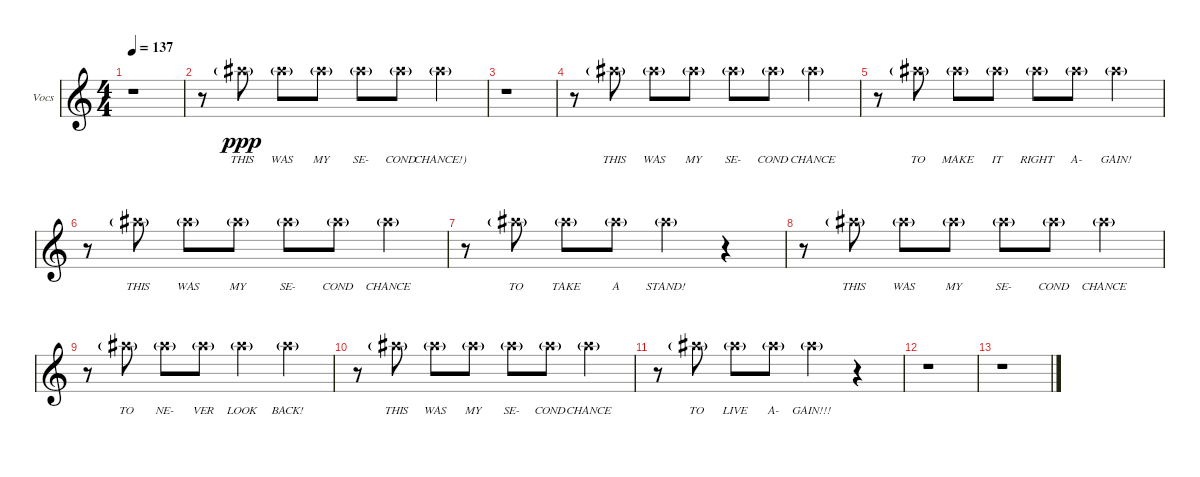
\defaultSystemsLayout 4
\bracketExtendMode groupsimilarinstruments
\firstSystemTrackNameOrientation horizontal
\otherSystemsTrackNameOrientation horizontal
\track ("Vocals - Shane" "Vocs") {instrument acousticguitarsteel}
\staff {score}
\tuning (Eb4 Bb3 Gb3 Db3 Ab2 Db2)
\ts (4 4)
\tempo 137
\clef g2
\ks c
r.1{dy ppp} |
r.8 16.3{g x}.8{lyrics (0 "THIS") lyrics (1 "") lyrics (2 "") lyrics (3 "") lyrics (4 "")} 16.3{g x}.8{lyrics (0 "WAS") lyrics (1 "") lyrics (2 "") lyrics (3 "") lyrics (4 "")} 16.3{g x}.8{lyrics (0 "MY") lyrics (1 "") lyrics (2 "") lyrics (3 "") lyrics (4 "")} 16.3{g x}.8{lyrics (0 "SE-") lyrics (1 "") lyrics (2 "") lyrics (3 "") lyrics (4 "")} 16.3{g x}.8{lyrics (0 "COND") lyrics (1 "") lyrics (2 "") lyrics (3 "") lyrics (4 "")} 16.3{g x}.4{lyrics (0 "CHANCE!)") lyrics (1 "") lyrics (2 "") lyrics (3 "") lyrics (4 "")} |
r.1 |
r.8 16.3{g x}.8{lyrics (0 "THIS") lyrics (1 "") lyrics (2 "") lyrics (3 "") lyrics (4 "")} 16.3{g x}.8{lyrics (0 "WAS") lyrics (1 "") lyrics (2 "") lyrics (3 "") lyrics (4 "")} 16.3{g x}.8{lyrics (0 "MY") lyrics (1 "") lyrics (2 "") lyrics (3 "") lyrics (4 "")} 16.3{g x}.8{lyrics (0 "SE-") lyrics (1 "") lyrics (2 "") lyrics (3 "") lyrics (4 "")} 16.3{g x}.8{lyrics (0 "COND") lyrics (1 "") lyrics (2 "") lyrics (3 "") lyrics (4 "")} 16.3{g x}.4{lyrics (0 "CHANCE") lyrics (1 "") lyrics (2 "") lyrics (3 "") lyrics (4 "")} |
r.8 16.3{g x}.8{lyrics (0 "TO") lyrics (1 "") lyrics (2 "") lyrics (3 "") lyrics (4 "")} 16.3{g x}.8{lyrics (0 "MAKE") lyrics (1 "") lyrics (2 "") lyrics (3 "") lyrics (4 "")} 16.3{g x}.8{lyrics (0 "IT") lyrics (1 "") lyrics (2 "") lyrics (3 "") lyrics (4 "")} 16.3{g x}.8{lyrics (0 "RIGHT") lyrics (1 "") lyrics (2 "") lyrics (3 "") lyrics (4 "")} 16.3{g x}.8{lyrics (0 "A-") lyrics (1 "") lyrics (2 "") lyrics (3 "") lyrics (4 "")} 16.3{g x}.4{lyrics (0 "GAIN!") lyrics (1 "") lyrics (2 "") lyrics (3 "") lyrics (4 "")} |
r.8 16.3{g x}.8{lyrics (0 "THIS") lyrics (1 "") lyrics (2 "") lyrics (3 "") lyrics (4 "")} 16.3{g x}.8{lyrics (0 "WAS") lyrics (1 "") lyrics (2 "") lyrics (3 "") lyrics (4 "")} 16.3{g x}.8{lyrics (0 "MY") lyrics (1 "") lyrics (2 "") lyrics (3 "") lyrics (4 "")} 16.3{g x}.8{lyrics (0 "SE-") lyrics (1 "") lyrics (2 "") lyrics (3 "") lyrics (4 "")} 16.3{g x}.8{lyrics (0 "COND") lyrics (1 "") lyrics (2 "") lyrics (3 "") lyrics (4 "")} 16.3{g x}.4{lyrics (0 "CHANCE") lyrics (1 "") lyrics (2 "") lyrics (3 "") lyrics (4 "")} |
r.8 16.3{g x}.8{lyrics (0 "TO") lyrics (1 "") lyrics (2 "") lyrics (3 "") lyrics (4 "")} 16.3{g x}.8{lyrics (0 "TAKE") lyrics (1 "") lyrics (2 "") lyrics (3 "") lyrics (4 "")} 16.3{g x}.8{lyrics (0 "A") lyrics (1 "") lyrics (2 "") lyrics (3 "") lyrics (4 "")} 16.3{g x}.4{lyrics (0 "STAND!") lyrics (1 "") lyrics (2 "") lyrics (3 "") lyrics (4 "")} r.4 |
r.8 16.3{g x}.8{lyrics (0 "THIS") lyrics (1 "") lyrics (2 "") lyrics (3 "") lyrics (4 "")} 16.3{g x}.8{lyrics (0 "WAS") lyrics (1 "") lyrics (2 "") lyrics (3 "") lyrics (4 "")} 16.3{g x}.8{lyrics (0 "MY") lyrics (1 "") lyrics (2 "") lyrics (3 "") lyrics (4 "")} 16.3{g x}.8{lyrics (0 "SE-") lyrics (1 "") lyrics (2 "") lyrics (3 "") lyrics (4 "")} 16.3{g x}.8{lyrics (0 "COND") lyrics (1 "") lyrics (2 "") lyrics (3 "") lyrics (4 "")} 16.3{g x}.4{lyrics (0 "CHANCE") lyrics (1 "") lyrics (2 "") lyrics (3 "") lyrics (4 "")} |
r.8 16.3{g x}.8{lyrics (0 "TO") lyrics (1 "") lyrics (2 "") lyrics (3 "") lyrics (4 "")} 16.3{g x}.8{lyrics (0 "NE-") lyrics (1 "") lyrics (2 "") lyrics (3 "") lyrics (4 "")} 16.3{g x}.8{lyrics (0 "VER") lyrics (1 "") lyrics (2 "") lyrics (3 "") lyrics (4 "")} 16.3{g x}.4{lyrics (0 "LOOK") lyrics (1 "") lyrics (2 "") lyrics (3 "") lyrics (4 "")} 16.3{g x}.4{lyrics (0 "BACK!") lyrics (1 "") lyrics (2 "") lyrics (3 "") lyrics (4 "")} |
r.8 16.3{g x}.8{lyrics (0 "THIS") lyrics (1 "") lyrics (2 "") lyrics (3 "") lyrics (4 "")} 16.3{g x}.8{lyrics (0 "WAS") lyrics (1 "") lyrics (2 "") lyrics (3 "") lyrics (4 "")} 16.3{g x}.8{lyrics (0 "MY") lyrics (1 "") lyrics (2 "") lyrics (3 "") lyrics (4 "")} 16.3{g x}.8{lyrics (0 "SE-") lyrics (1 "") lyrics (2 "") lyrics (3 "") lyrics (4 "")} 16.3{g x}.8{lyrics (0 "COND") lyrics (1 "") lyrics (2 "") lyrics (3 "") lyrics (4 "")} 16.3{g x}.4{lyrics (0 "CHANCE") lyrics (1 "") lyrics (2 "") lyrics (3 "") lyrics (4 "")} |
r.8 16.3{g x}.8{lyrics (0 "TO") lyrics (1 "") lyrics (2 "") lyrics (3 "") lyrics (4 "")} 16.3{g x}.8{lyrics (0 "LIVE") lyrics (1 "") lyrics (2 "") lyrics (3 "") lyrics (4 "")} 16.3{g x}.8{lyrics (0 "A-") lyrics (1 "") lyrics (2 "") lyrics (3 "") lyrics (4 "")} 16.3{g x}.4{lyrics (0 "GAIN!!!") lyrics (1 "") lyrics (2 "") lyrics (3 "") lyrics (4 "")} r.4 |
r.1 |
r.1
